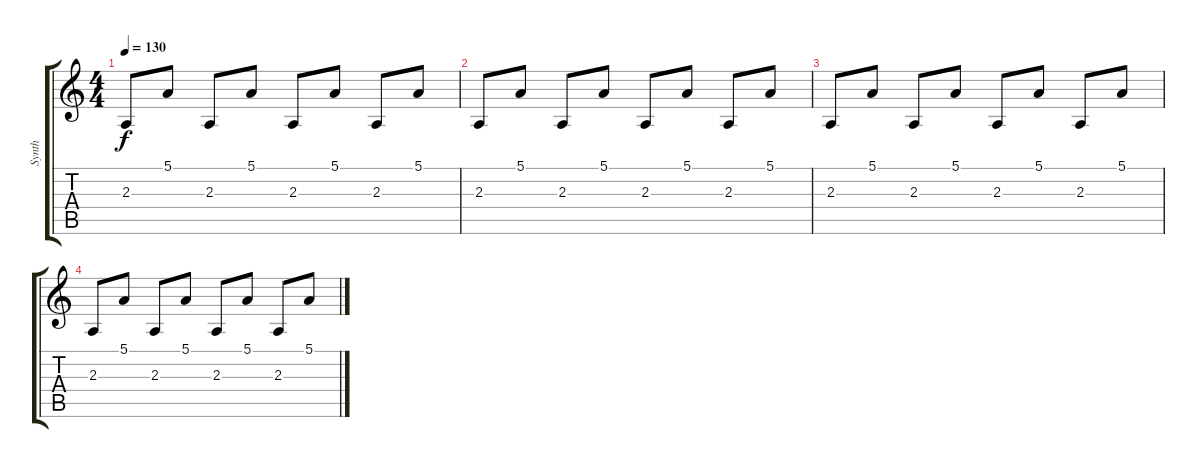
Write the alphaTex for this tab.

\track ("Synth" "Synth") {instrument lead2sawtooth}
\staff {score tabs}
\tuning (E4 B3 G3 D3 A2 E2) {hide}
\ts (4 4)
\tempo 130
\clef g2
\ks c
2.3.8{dy f} 5.1.8 2.3.8 5.1.8 2.3.8 5.1.8 2.3.8 5.1.8 |
2.3.8 5.1.8 2.3.8 5.1.8 2.3.8 5.1.8 2.3.8 5.1.8 |
2.3.8 5.1.8 2.3.8 5.1.8 2.3.8 5.1.8 2.3.8 5.1.8 |
2.3.8 5.1.8 2.3.8 5.1.8 2.3.8 5.1.8 2.3.8 5.1.8
